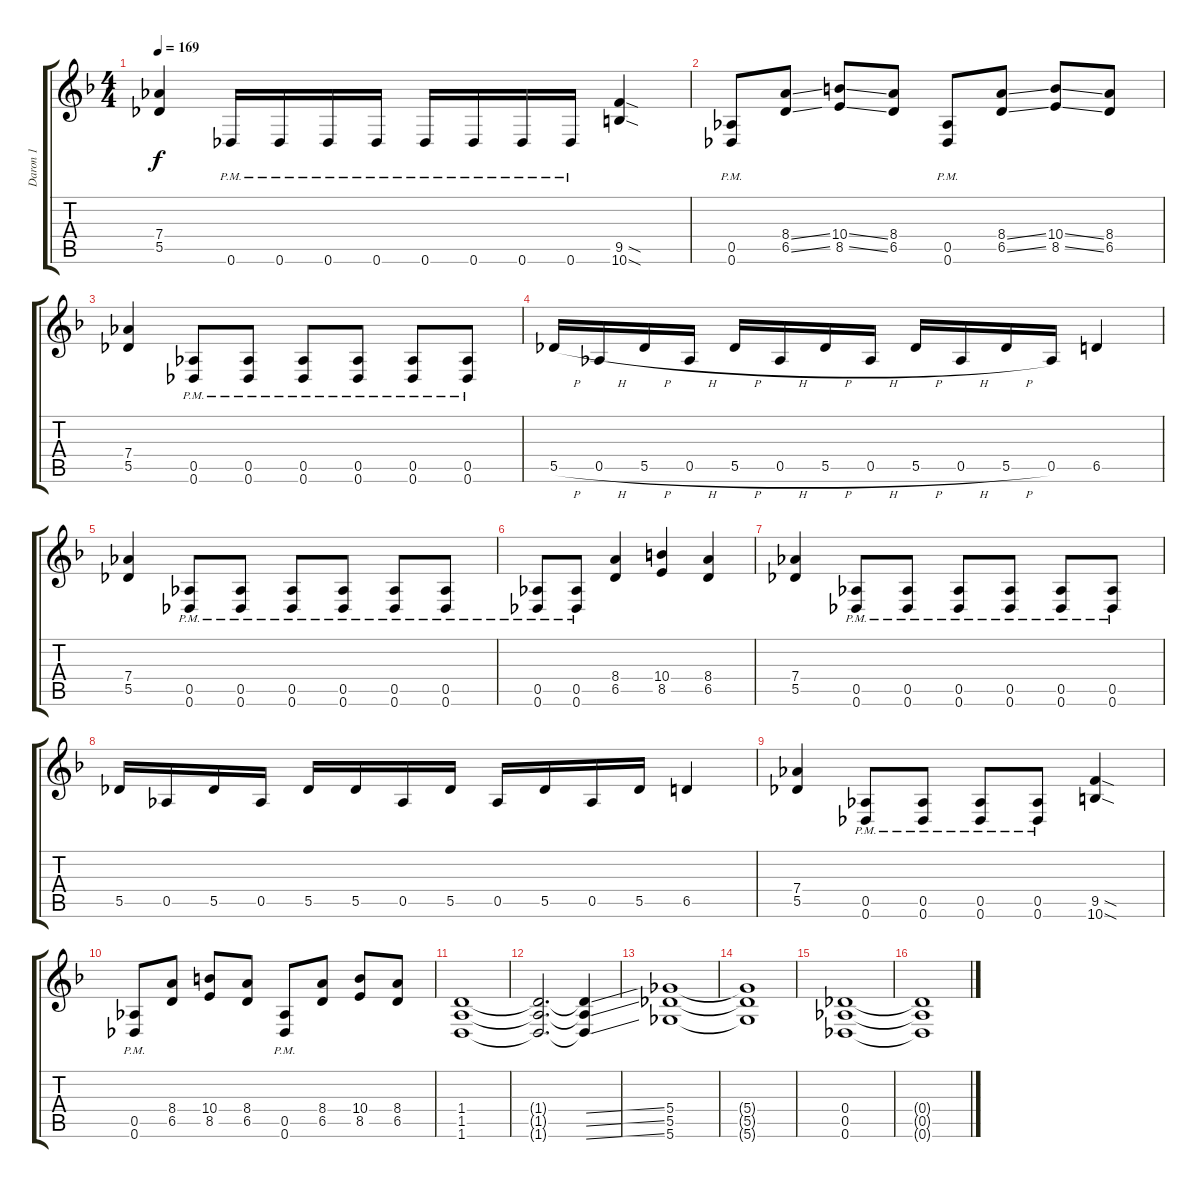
\track ("Daron 1" "Daron 1") {instrument overdrivenguitar}
\staff {score tabs}
\tuning (Eb4 Bb3 Gb3 Db3 Ab2 Db2) {hide}
\ts (4 4)
\tempo 169
\clef g2
\ks f
(7.4 5.5).4{dy f} 0.6{pm}.16 0.6{pm}.16 0.6{pm}.16 0.6{pm}.16 0.6{pm}.16 0.6{pm}.16 0.6{pm}.16 0.6{pm}.16 (9.5{sod} 10.6{sod}).4 |
(0.5{pm} 0.6).8 (8.4{ss} 6.5{ss}).8 (10.4{ss} 8.5{ss}).8 (8.4 6.5).8 (0.5 0.6{pm}).8 (8.4{ss} 6.5{ss}).8 (10.4{ss} 8.5{ss}).8 (8.4 6.5).8 |
(7.4 5.5).4 (0.5{pm} 0.6{pm}).8 (0.5{pm} 0.6{pm}).8 (0.5{pm} 0.6{pm}).8 (0.5{pm} 0.6{pm}).8 (0.5{pm} 0.6{pm}).8 (0.5{pm} 0.6{pm}).8 |
5.5{h}.16 0.5{h}.16 5.5{h}.16 0.5{h}.16 5.5{h}.16 0.5{h}.16 5.5{h}.16 0.5{h}.16 5.5{h}.16 0.5{h}.16 5.5{h}.16 0.5.16 6.5.4 |
(7.4 5.5).4 (0.5{pm} 0.6{pm}).8 (0.5{pm} 0.6{pm}).8 (0.5{pm} 0.6{pm}).8 (0.5{pm} 0.6{pm}).8 (0.5{pm} 0.6{pm}).8 (0.5{pm} 0.6{pm}).8 |
(0.5 0.6{pm}).8 (0.5 0.6{pm}).8 (8.4 6.5).4 (10.4 8.5).4 (8.4 6.5).4 |
(7.4 5.5).4 (0.5{pm} 0.6{pm}).8 (0.5{pm} 0.6{pm}).8 (0.5{pm} 0.6{pm}).8 (0.5{pm} 0.6{pm}).8 (0.5{pm} 0.6{pm}).8 (0.5{pm} 0.6{pm}).8 |
5.5.16 0.5.16 5.5.16 0.5.16 5.5.16 5.5.16 0.5.16 5.5.16 0.5.16 5.5.16 0.5.16 5.5.16 6.5.4 |
(7.4 5.5).4 (0.5{pm} 0.6{pm}).8 (0.5{pm} 0.6{pm}).8 (0.5{pm} 0.6{pm}).8 (0.5{pm} 0.6{pm}).8 (9.5{sod} 10.6{sod}).4 |
(0.5 0.6{pm}).8 (8.4 6.5).8 (10.4 8.5).8 (8.4 6.5).8 (0.5 0.6{pm}).8 (8.4 6.5).8 (10.4 8.5).8 (8.4 6.5).8 |
(1.4 1.5 1.6).1 |
(1.4{t} 1.5{t} 1.6{t}).2{d} (1.4{ss t} 1.5{ss t} 1.6{ss t}).4 |
(5.4 5.5 5.6).1 |
(5.4{t} 5.5{t} 5.6{t}).1 |
(0.4 0.5 0.6).1 |
(0.4{t} 0.5{t} 0.6{t}).1
